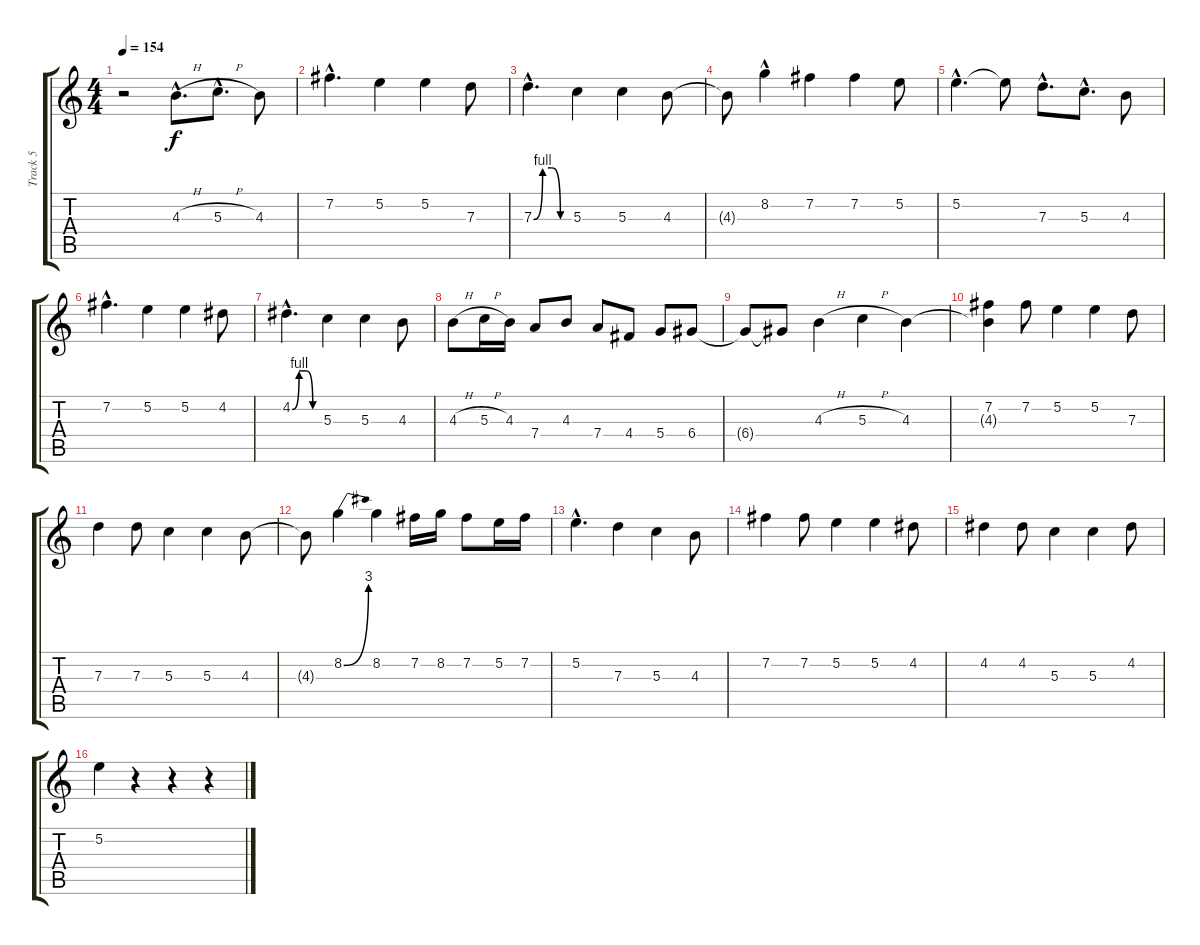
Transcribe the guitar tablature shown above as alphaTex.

\track ("Track 5" "Track 5") {instrument banjo}
\staff {score tabs}
\tuning (E4 B3 G3 D3 A2 E2) {hide}
\displaytranspose 12
\ts (4 4)
\tempo 154
\clef g2
\ks c
r.2{dy f instrument banjo} 4.3{h hac}.8{d} 5.3{h hac}.8{d} 4.3.8 |
7.2{hac}.4{d} 5.2.4 5.2.4 7.3.8 |
7.3{be (custom 0 0 15 4 30 4 45 0 60 0) hac}.4{d} 5.3.4 5.3.4 4.3.8 |
4.3{t}.8 8.2{hac}.4 7.2.4 7.2.4 5.2.8 |
5.2{hac}.4{d} 5.2{t}.8 7.3{hac}.8{d} 5.3{hac}.8{d} 4.3.8 |
7.2{hac}.4{d} 5.2.4 5.2.4 4.2.8 |
4.2{be (custom 0 0 15 4 30 4 45 0 60 0) hac}.4{d} 5.3.4 5.3.4 4.3.8 |
4.3{h}.8 5.3{h}.16 4.3.16 7.4.8 4.3.8 7.4.8 4.4.8 5.4.8 6.4.8 |
6.4{t}.8 6.4{t}.8 4.3{h}.4 5.3{h}.4 4.3.4 |
(7.2 4.3{t}).4 7.2.8 5.2.4 5.2.4 7.3.8 |
7.3.4 7.3.8 5.3.4 5.3.4 4.3.8 |
4.3{t}.8 8.2{be (bend 0 0 60 12)}.4 8.2.4 7.2.16 8.2.16 7.2.8 5.2.16 7.2.16 |
5.2{hac}.4{d} 7.3.4 5.3.4 4.3.8 |
7.2.4 7.2.8 5.2.4 5.2.4 4.2.8 |
4.2.4 4.2.8 5.3.4 5.3.4 4.2.8 |
5.2.4 r.4 r.4 r.4
